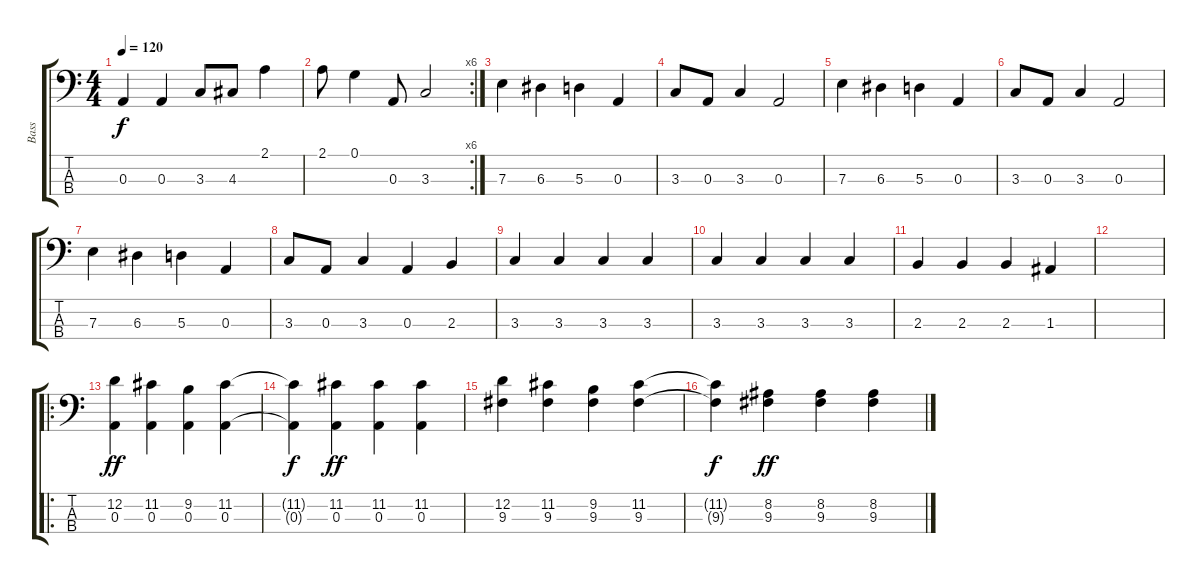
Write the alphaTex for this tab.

\track ("Bass" "Bass") {instrument electricbassfinger}
\staff {score tabs}
\tuning (G2 D2 A1 E1) {hide}
\ts (4 4)
\tempo 120
\clef f4
\ks c
0.3.4{dy f} 0.3.4 3.3.8 4.3.8 2.1.4 |
\rc 6
2.1.8 0.1.4 0.3.8 3.3.2 |
7.3.4 6.3.4 5.3.4 0.3.4 |
3.3.8 0.3.8 3.3.4 0.3.2 |
7.3.4 6.3.4 5.3.4 0.3.4 |
3.3.8 0.3.8 3.3.4 0.3.2 |
7.3.4 6.3.4 5.3.4 0.3.4 |
3.3.8 0.3.8 3.3.4 0.3.4 2.3.4 |
3.3.4 3.3.4 3.3.4 3.3.4 |
3.3.4 3.3.4 3.3.4 3.3.4 |
2.3.4 2.3.4 2.3.4 1.3.4 |
|
\ro
(12.2 0.3).4{dy ff} (11.2 0.3).4 (9.2 0.3).4 (11.2 0.3).4 |
(11.2{t} 0.3{t}).4{dy f} (11.2 0.3).4{dy ff} (11.2 0.3).4 (11.2 0.3).4 |
(12.2 9.3).4 (11.2 9.3).4 (9.2 9.3).4 (11.2 9.3).4 |
(11.2{t} 9.3{t}).4{dy f} (8.2 9.3).4{dy ff} (8.2 9.3).4 (8.2 9.3).4
